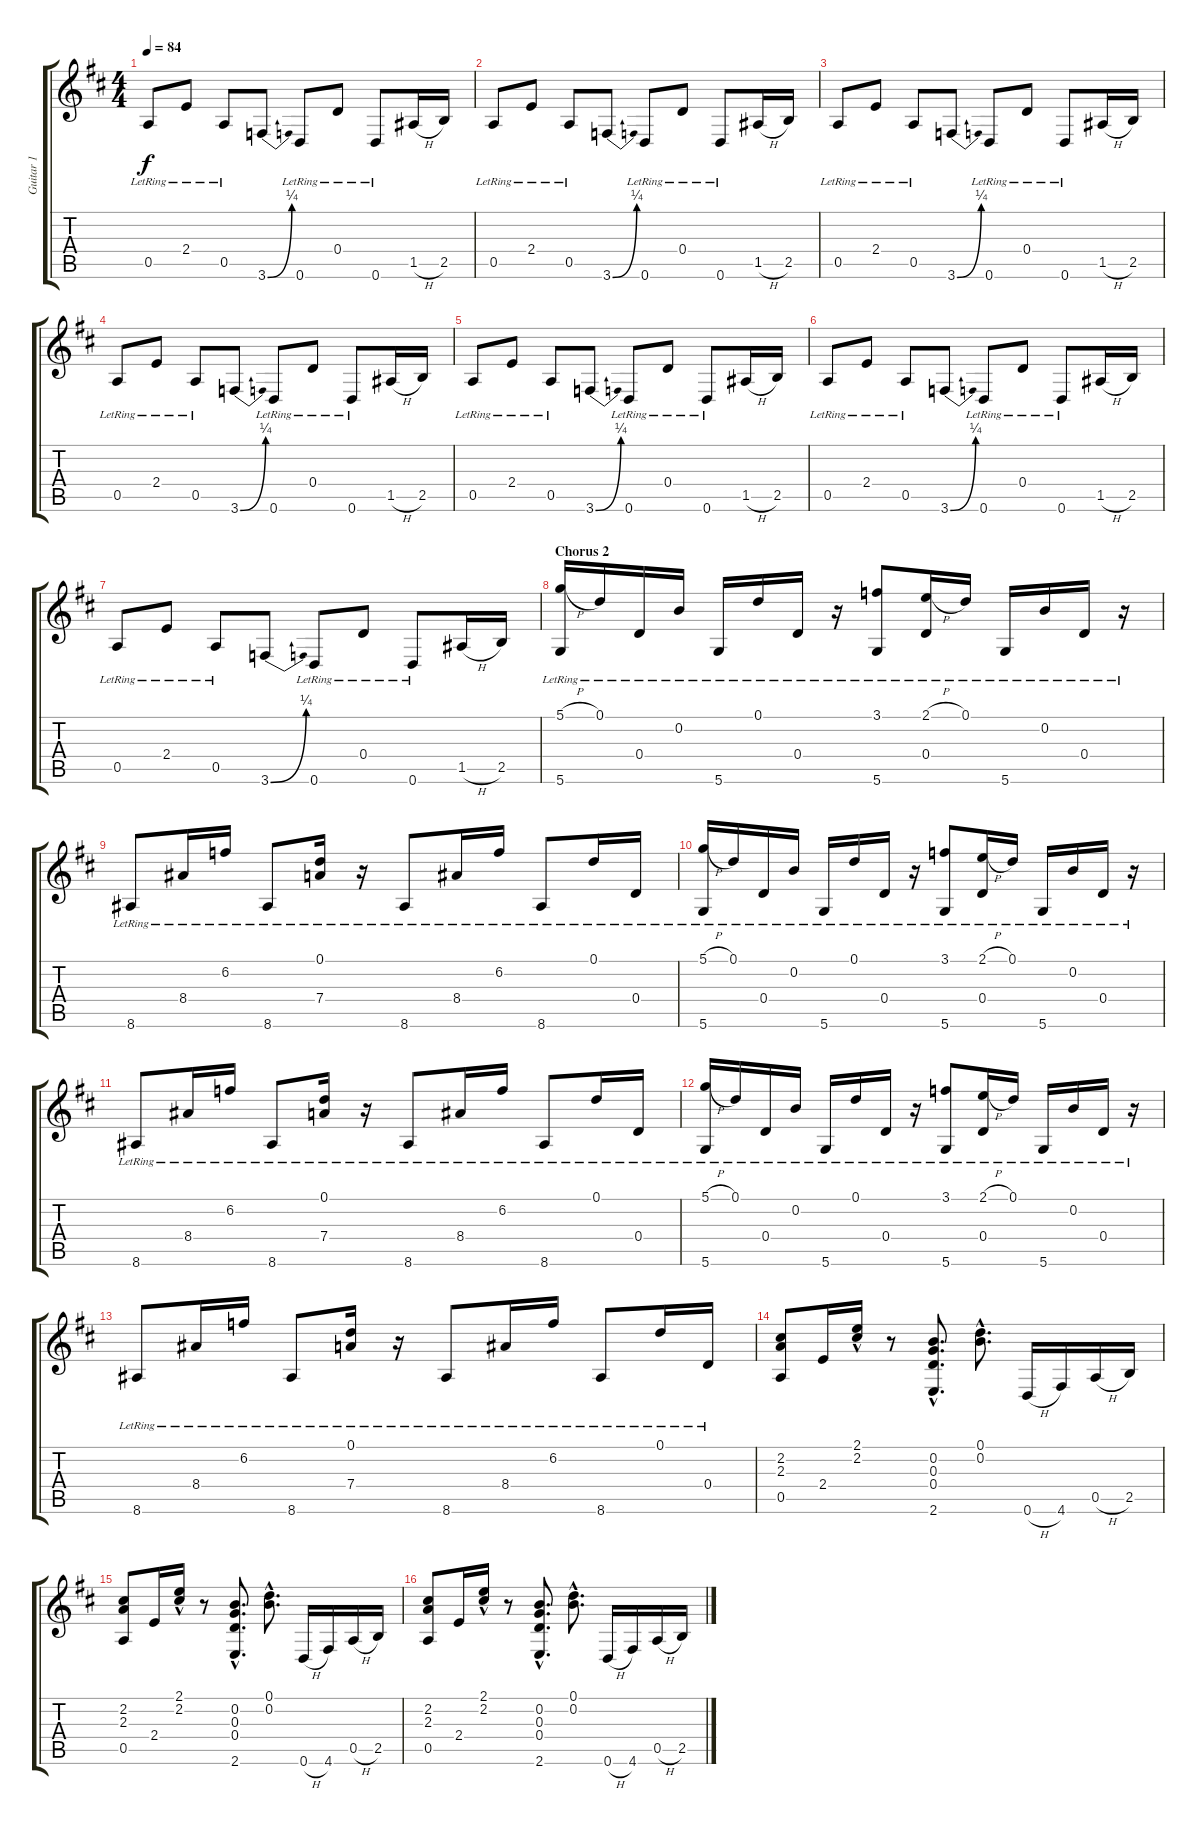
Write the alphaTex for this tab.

\track ("Guitar 1" "Guitar 1") {instrument acousticguitarsteel}
\staff {score tabs}
\tuning (D4 B3 G3 D3 A2 D2) {hide}
\ts (4 4)
\tempo 84
\clef g2
\ks d
0.5{lr}.8{dy f} 2.4{lr}.8 0.5{lr}.8 3.6{be (bend 0 0 60 1)}.8 0.6{lr}.8 0.4{lr}.8 0.6{lr}.8 1.5{h}.16 2.5.16 |
0.5{lr}.8 2.4{lr}.8 0.5{lr}.8 3.6{be (bend 0 0 60 1)}.8 0.6{lr}.8 0.4{lr}.8 0.6{lr}.8 1.5{h}.16 2.5.16 |
0.5{lr}.8 2.4{lr}.8 0.5{lr}.8 3.6{be (bend 0 0 60 1)}.8 0.6{lr}.8 0.4{lr}.8 0.6{lr}.8 1.5{h}.16 2.5.16 |
0.5{lr}.8 2.4{lr}.8 0.5{lr}.8 3.6{be (bend 0 0 60 1)}.8 0.6{lr}.8 0.4{lr}.8 0.6{lr}.8 1.5{h}.16 2.5.16 |
0.5{lr}.8 2.4{lr}.8 0.5{lr}.8 3.6{be (bend 0 0 60 1)}.8 0.6{lr}.8 0.4{lr}.8 0.6{lr}.8 1.5{h}.16 2.5.16 |
0.5{lr}.8 2.4{lr}.8 0.5{lr}.8 3.6{be (bend 0 0 60 1)}.8 0.6{lr}.8 0.4{lr}.8 0.6{lr}.8 1.5{h}.16 2.5.16 |
0.5{lr}.8 2.4{lr}.8 0.5{lr}.8 3.6{be (bend 0 0 60 1)}.8 0.6{lr}.8 0.4{lr}.8 0.6{lr}.8 1.5{h}.16 2.5.16 |
\section ("" "Chorus 2")
(5.1{h} 5.6{lr}).16 0.1{lr}.16 0.4{lr}.16 0.2{lr}.16 5.6{lr}.16 0.1{lr}.16 0.4{lr}.16 r.16 (3.1 5.6{lr}).8 (2.1{h} 0.4{lr}).16 0.1{lr}.16 5.6{lr}.16 0.2{lr}.16 0.4{lr}.16 r.16 |
8.6{lr}.8 8.4{lr}.16 6.2{lr}.16 8.6{lr}.8 (0.1{lr} 7.4{lr}).16 r.16 8.6{lr}.8 8.4{lr}.16 6.2{lr}.16 8.6{lr}.8 0.1{lr}.16 0.4{lr}.16 |
(5.1{h} 5.6{lr}).16 0.1{lr}.16 0.4{lr}.16 0.2{lr}.16 5.6{lr}.16 0.1{lr}.16 0.4{lr}.16 r.16 (3.1 5.6{lr}).8 (2.1{h} 0.4{lr}).16 0.1{lr}.16 5.6{lr}.16 0.2{lr}.16 0.4{lr}.16 r.16 |
8.6{lr}.8 8.4{lr}.16 6.2{lr}.16 8.6{lr}.8 (0.1{lr} 7.4{lr}).16 r.16 8.6{lr}.8 8.4{lr}.16 6.2{lr}.16 8.6{lr}.8 0.1{lr}.16 0.4{lr}.16 |
(5.1{h} 5.6{lr}).16 0.1{lr}.16 0.4{lr}.16 0.2{lr}.16 5.6{lr}.16 0.1{lr}.16 0.4{lr}.16 r.16 (3.1 5.6{lr}).8 (2.1{h} 0.4{lr}).16 0.1{lr}.16 5.6{lr}.16 0.2{lr}.16 0.4{lr}.16 r.16 |
8.6{lr}.8 8.4{lr}.16 6.2{lr}.16 8.6{lr}.8 (0.1{lr} 7.4{lr}).16 r.16 8.6{lr}.8 8.4{lr}.16 6.2{lr}.16 8.6{lr}.8 0.1{lr}.16 0.4{lr}.16 |
(2.2 2.3 0.5).8 2.4.16 (2.1{hac} 2.2{hac}).16 r.8 (0.2{hac} 0.3{hac} 0.4{hac} 2.6{hac}).8{d} (0.1{hac} 0.2{hac}).8{d} 0.6{h}.16 4.6.16 0.5{h}.16 2.5.16 |
(2.2 2.3 0.5).8 2.4.16 (2.1{hac} 2.2{hac}).16 r.8 (0.2{hac} 0.3{hac} 0.4{hac} 2.6{hac}).8{d} (0.1{hac} 0.2{hac}).8{d} 0.6{h}.16 4.6.16 0.5{h}.16 2.5.16 |
(2.2 2.3 0.5).8 2.4.16 (2.1{hac} 2.2{hac}).16 r.8 (0.2{hac} 0.3{hac} 0.4{hac} 2.6{hac}).8{d} (0.1{hac} 0.2{hac}).8{d} 0.6{h}.16 4.6.16 0.5{h}.16 2.5.16
